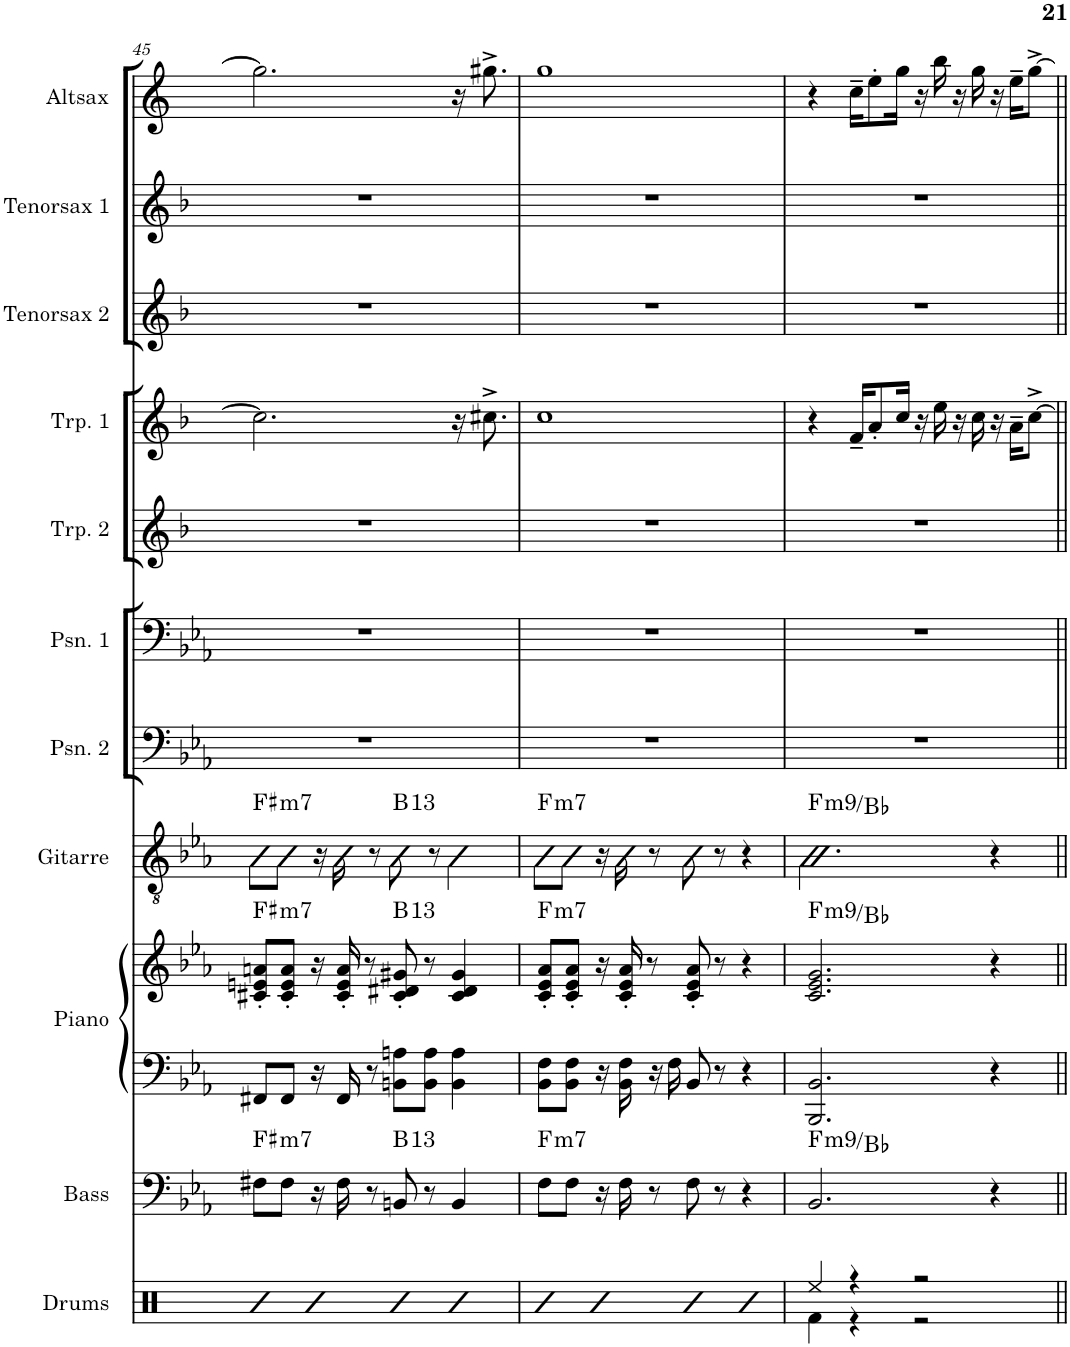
**kern	**kern	**harte	**kern	**kern	**harte	**kern	**harte	**kern	**kern	**kern	**kern	**kern	**kern	**kern
*part11	*part10	*part10	*part9	*part9	*part9	*part8	*part8	*part7	*part6	*part5	*part4	*part3	*part2	*part1
*staff12	*staff11	*	*staff10	*staff9	*	*staff8	*	*staff7	*staff6	*staff5	*staff4	*staff3	*staff2	*staff1
*I"Drums	*I"Bass	*	*I"Piano	*	*	*I"Gitarre	*	*I"Posaune 2	*I"Posaune 1	*I"Trompete 2	*I"Trompete 1	*I"Tenorsaxophon 2	*I"Tenorsaxophon 1	*I"Altsaxophon
*I'Drums	*I'Bass	*	*I'Piano	*	*	*I'Gitarre	*	*I'Psn. 2	*I'Psn. 1	*I'Trp. 2	*I'Trp. 1	*I'Tenorsax 2	*I'Tenorsax 1	*I'Altsax
!!LO:PB:g=z
*clefX	*clefF4	*	*clefF4	*clefG2	*	*clefGv2	*	*clefF4	*clefF4	*clefG2	*clefG2	*clefG2	*clefG2	*clefG2
*	*Trd7c12	*	*	*	*	*	*	*	*	*Trd1c2	*Trd1c2	*Trd8c14	*Trd8c14	*Trd5c9
*k[]	*k[b-e-a-]	*	*k[b-e-a-]	*k[b-e-a-]	*	*k[b-e-a-]	*	*k[b-e-a-]	*k[b-e-a-]	*k[b-]	*k[b-]	*k[b-]	*k[b-]	*k[]
*M4/4	*M4/4	*	*M4/4	*M4/4	*	*M4/4	*	*M4/4	*M4/4	*M4/4	*M4/4	*M4/4	*M4/4	*M4/4
=45	=45	=45	=45	=45	=45	=45	=45	=45	=45	=45	=45	=45	=45	=45
!	!	!LO:H:kt=m7	!	!	!LO:H:kt=m7	!	!LO:H:kt=m7	!	!	!	!	!	!	!
4R	8F#X\L	F#:min7	8FF#X/L	8c#X/' 8en/' 8an/'L	F#:min7	8B-\L	F#:min7	1r	1r	1r	2.cc#\]	1r	1r	2.gg#\]
.	8F#\J	.	8FF#/J	8c#/' 8e/' 8a/'J	.	8B-\J	.	.	.	.	.	.	.	.
4R	16r	.	16r	16r	.	16r	.	.	.	.	.	.	.	.
.	16F#\	.	16FF#/	16c#/' 16e/' 16a/'	.	16B-\	.	.	.	.	.	.	.	.
.	8r	.	8r	8r	.	8r	.	.	.	.	.	.	.	.
!	!	!LO:H:kt=13	!	!	!LO:H:kt=13	!	!LO:H:kt=13	!	!	!	!	!	!	!
4R	8BBn/	B:9(11,13)	8BBn\ 8An\L	8c#/' 8d#X/' 8g#X/'	B:9(11,13)	8B-\	B:9(11,13)	.	.	.	.	.	.	.
.	8r	.	8BB\ 8A\J	8r	.	8r	.	.	.	.	.	.	.	.
4R	4BB/	.	4BB\ 4A\	4c#/ 4d#/ 4g#/	.	4B-\	.	.	.	.	16r	.	.	16r
.	.	.	.	.	.	.	.	.	.	.	8.cc#X^\	.	.	8.gg#X^\
=46	=46	=46	=46	=46	=46	=46	=46	=46	=46	=46	=46	=46	=46	=46
!	!	!LO:H:kt=m7	!	!	!LO:H:kt=m7	!	!LO:H:kt=m7	!	!	!	!	!	!	!
4R	8F\L	F:min7	8BB-\ 8F\L	8c/' 8e-/' 8a-/'L	F:min7	8B-\L	F:min7	1r	1r	1r	1cc	1r	1r	1gg
.	8F\J	.	8BB-\ 8F\J	8c/' 8e-/' 8a-/'J	.	8B-\J	.	.	.	.	.	.	.	.
4R	16r	.	16r	16r	.	16r	.	.	.	.	.	.	.	.
.	16F\	.	16BB-\ 16F\	16c/' 16e-/' 16a-/'	.	16B-\	.	.	.	.	.	.	.	.
.	8r	.	16r	8r	.	8r	.	.	.	.	.	.	.	.
.	.	.	16F\	.	.	.	.	.	.	.	.	.	.	.
4R	8F\	.	8BB-/	8c/' 8e-/' 8a-/'	.	8B-\	.	.	.	.	.	.	.	.
.	8r	.	8r	8r	.	8r	.	.	.	.	.	.	.	.
4R	4r	.	4r	4r	.	4r	.	.	.	.	.	.	.	.
=47	=47	=47	=47	=47	=47	=47	=47	=47	=47	=47	=47	=47	=47	=47
*^	*	*	*	*	*	*	*	*	*	*	*	*	*	*
!	!	!	!LO:H:kt=m9	!	!	!LO:H:kt=m9	!	!LO:H:kt=m9	!	!	!	!	!	!	!
4Ree/	4Rf\	2.BB-/	F:min9/4	2.BBB-/ 2.BB-/	2.c/ 2.e-/ 2.g/	F:min9/4	2.B-\	F:min9/4	1r	1r	1r	4r	1r	1r	4r
4r	4r	.	.	.	.	.	.	.	.	.	.	16f~/KL	.	.	16cc~\KL
.	.	.	.	.	.	.	.	.	.	.	.	8a'/	.	.	8ee'\
.	.	.	.	.	.	.	.	.	.	.	.	16cc/Jk	.	.	16gg\Jk
2r	2r	.	.	.	.	.	.	.	.	.	.	16r	.	.	16r
.	.	.	.	.	.	.	.	.	.	.	.	16ee\	.	.	16bb\
.	.	.	.	.	.	.	.	.	.	.	.	16r	.	.	16r
.	.	.	.	.	.	.	.	.	.	.	.	16cc\	.	.	16gg\
.	.	4r	.	4r	4r	.	4r	.	.	.	.	16r	.	.	16r
.	.	.	.	.	.	.	.	.	.	.	.	16a~\KL	.	.	16ee~\KL
.	.	.	.	.	.	.	.	.	.	.	.	[8cc^\J	.	.	[8gg^\J
*v	*v	*	*	*	*	*	*	*	*	*	*	*	*	*	*
=||	=||	=||	=||	=||	=||	=||	=||	=||	=||	=||	=||	=||	=||	=||
*-	*-	*-	*-	*-	*-	*-	*-	*-	*-	*-	*-	*-	*-	*-
